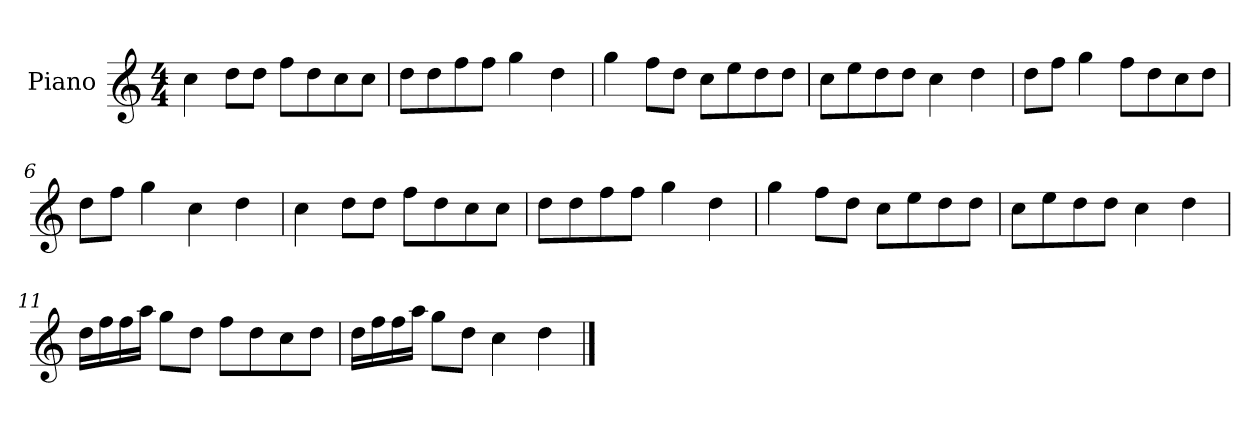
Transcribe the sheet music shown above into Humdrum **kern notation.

**kern
*part1
*staff1
*I"Piano
*I'P-no
*clefG2
*k[]
*M4/4
*MM90
=1
4cc\
8dd\L
8dd\J
8ff\L
8dd\
8cc\
8cc\J
=2
8dd\L
8dd\
8ff\
8ff\J
4gg\
4dd\
=3
4gg\
8ff\L
8dd\J
8cc\L
8ee\
8dd\
8dd\J
=4
8cc\L
8ee\
8dd\
8dd\J
4cc\
4dd\
=5
8dd\L
8ff\J
4gg\
8ff\L
8dd\
8cc\
8dd\J
=6
8dd\L
8ff\J
4gg\
4cc\
4dd\
!!LO:LB:g=z
=7
4cc\
8dd\L
8dd\J
8ff\L
8dd\
8cc\
8cc\J
=8
8dd\L
8dd\
8ff\
8ff\J
4gg\
4dd\
=9
4gg\
8ff\L
8dd\J
8cc\L
8ee\
8dd\
8dd\J
=10
8cc\L
8ee\
8dd\
8dd\J
4cc\
4dd\
=11
16dd\LL
16ff\
16ff\
16aa\JJ
8gg\L
8dd\J
8ff\L
8dd\
8cc\
8dd\J
!!LO:LB:g=z
=12
16dd\LL
16ff\
16ff\
16aa\JJ
8gg\L
8dd\J
4cc\
4dd\
==
*-
